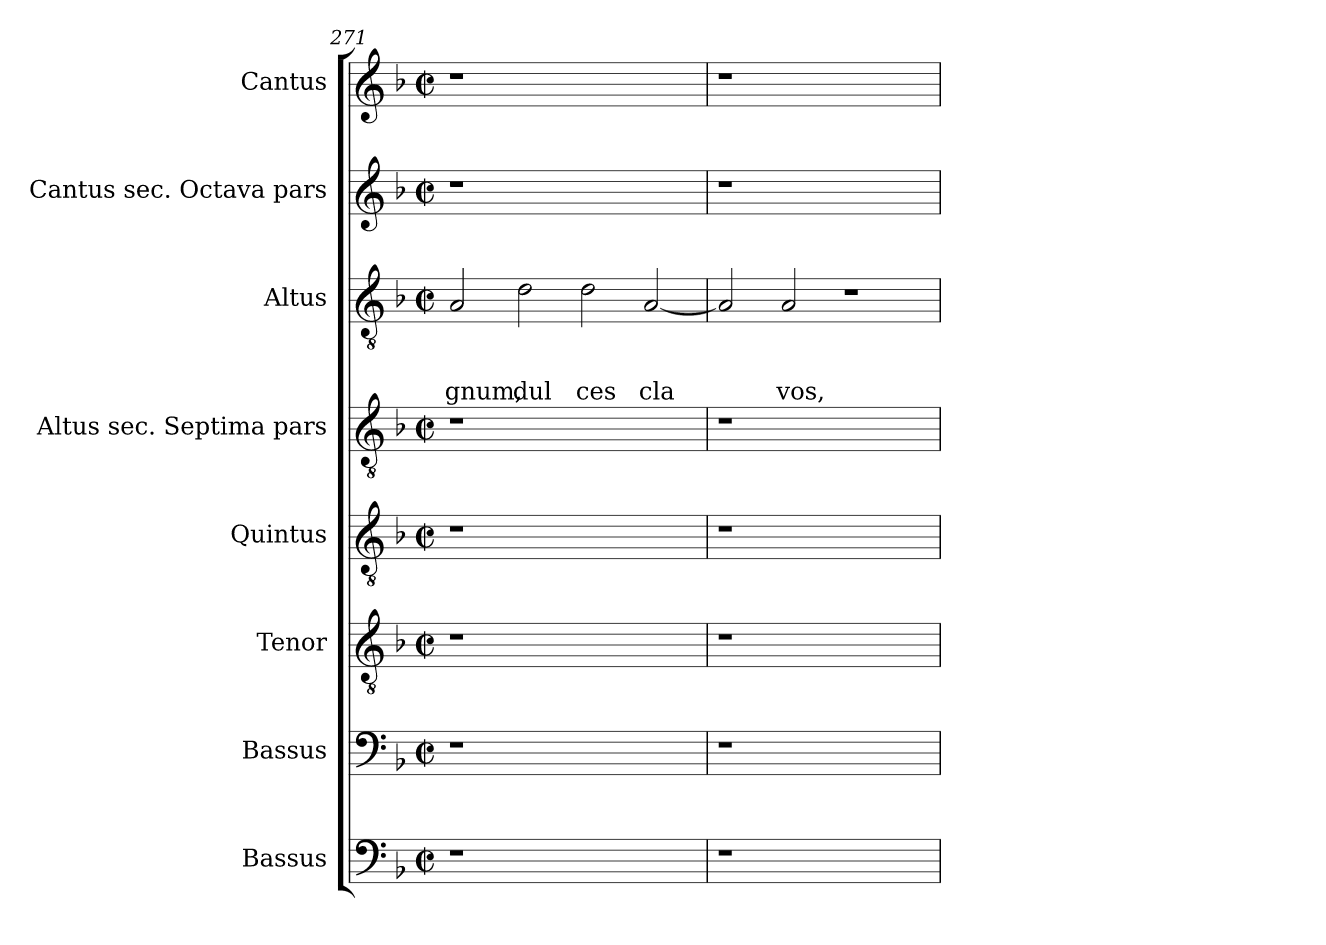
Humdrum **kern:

**kern	**kern	**kern	**kern	**kern	**kern	**text	**text	**text	**kern	**kern
*part8	*part7	*part6	*part5	*part4	*part3	*part3	*part3	*part3	*part2	*part1
*staff8	*staff7	*staff6	*staff5	*staff4	*staff3	*staff3	*staff3	*staff3	*staff2	*staff1
*I"Bassus	*I"Bassus	*I"Tenor	*I"Quintus	*I"Altus sec. Septima pars	*I"Altus	*	*	*	*I"Cantus sec. Octava pars	*I"Cantus
*	*I'Bassus	*I'Tenor	*I'Quintus	*	*I'Altus	*	*	*	*	*I'Cantus
*clefF4	*clefF4	*clefGv2	*clefGv2	*clefGv2	*clefGv2	*	*	*	*clefG2	*clefG2
*k[b-]	*k[b-]	*k[b-]	*k[b-]	*k[b-]	*k[b-]	*	*	*	*k[b-]	*k[b-]
*F:	*F:	*F:	*F:	*F:	*F:	*	*	*	*F:	*F:
*M2/2	*M2/2	*M2/2	*M2/2	*M2/2	*M2/2	*	*	*	*M2/2	*M2/2
*met(c|)	*met(c|)	*met(c|)	*met(c|)	*met(c|)	*met(c|)	*	*	*	*met(c|)	*met(c|)
=271	=271	=271	=271	=271	=271	=271	=271	=271	=271	=271
!	!	!	!	!	!	!	!	!LO:LY:b	!	!
1r	1r	1r	1r	1r	2A/	.	.	gnum,	1r	1r
!	!	!	!	!	!	!	!	!LO:LY:b	!	!
.	.	.	.	.	2d\	.	.	dul	.	.
!	!	!	!	!	!	!	!	!LO:LY:b	!	!
1ryy	1ryy	1ryy	1ryy	1ryy	2d\	.	.	ces	1ryy	1ryy
!	!	!	!	!	!	!	!	!LO:LY:b	!	!
.	.	.	.	.	[<2A/	.	.	cla	.	.
=272	=272	=272	=272	=272	=272	=272	=272	=272	=272	=272
1r	1r	1r	1r	1r	2A/]	.	.	.	1r	1r
!	!	!	!	!	!	!	!	!LO:LY:b	!	!
.	.	.	.	.	2A/	.	.	vos,	.	.
1ryy	1ryy	1ryy	1ryy	1ryy	1r	.	.	.	1ryy	1ryy
=	=	=	=	=	=	=	=	=	=	=
*-	*-	*-	*-	*-	*-	*-	*-	*-	*-	*-
